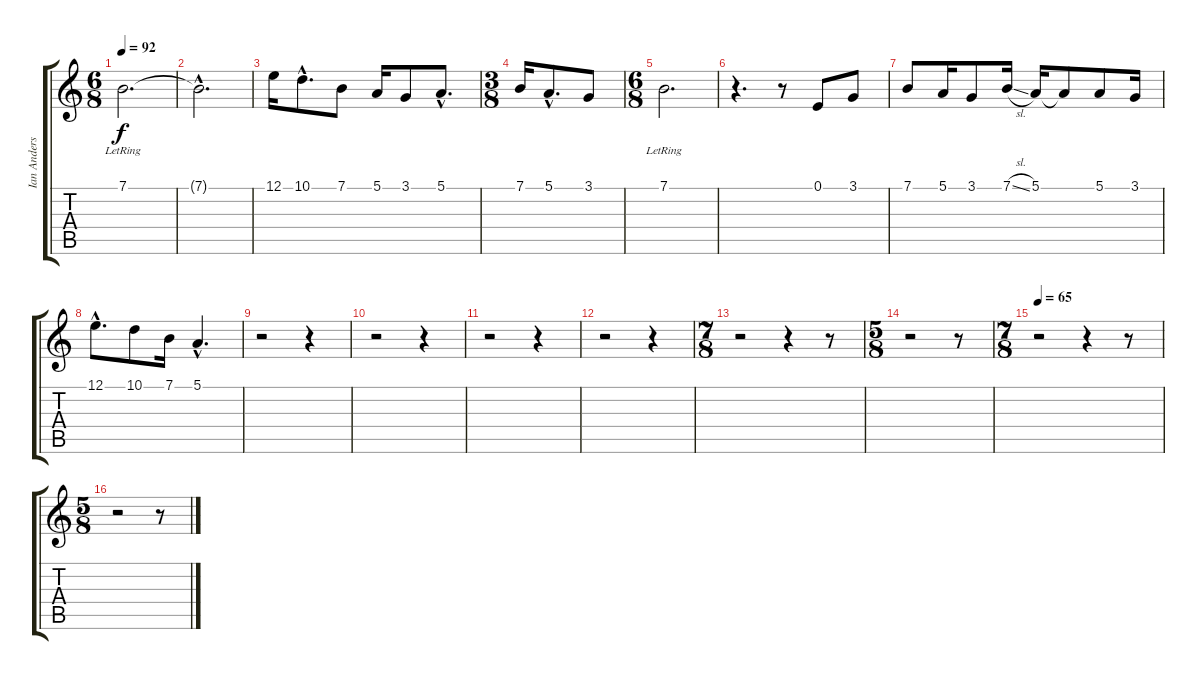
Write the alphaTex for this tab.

\track ("Ian Anderson (Vocals)" "Ian Anders") {instrument lead6voice}
\staff {score tabs}
\tuning (E4 B3 G3 D3 A2 E2) {hide}
\ts (6 8)
\tempo 92
\clef g2
\ks c
7.1{lr}.2{d dy f volume 0} |
7.1{hac t}.2{d} |
12.1.16{volume 13} 10.1{hac}.8{d} 7.1.8 5.1.16 3.1.8 5.1{hac}.8{d} |
\ts (3 8)
7.1.16 5.1{hac}.8{d} 3.1.8 |
\ts (6 8)
7.1{lr}.2{d volume 0} |
r.4{d} r.8 0.1.8{volume 13} 3.1.8 |
7.1.8 5.1.16 3.1.8 7.1{sl}.16 5.1.16 5.1{t}.8 5.1.8 3.1.16 |
12.1{hac}.8{d} 10.1.8 7.1.16 5.1{hac}.4{d} |
r.2 r.4 |
r.2 r.4 |
r.2 r.4 |
r.2 r.4 |
\ts (7 8)
r.2 r.4 r.8 |
\ts (5 8)
r.2 r.8 |
\ts (7 8)
\tempo 65
r.2 r.4 r.8 |
\ts (5 8)
r.2 r.8
